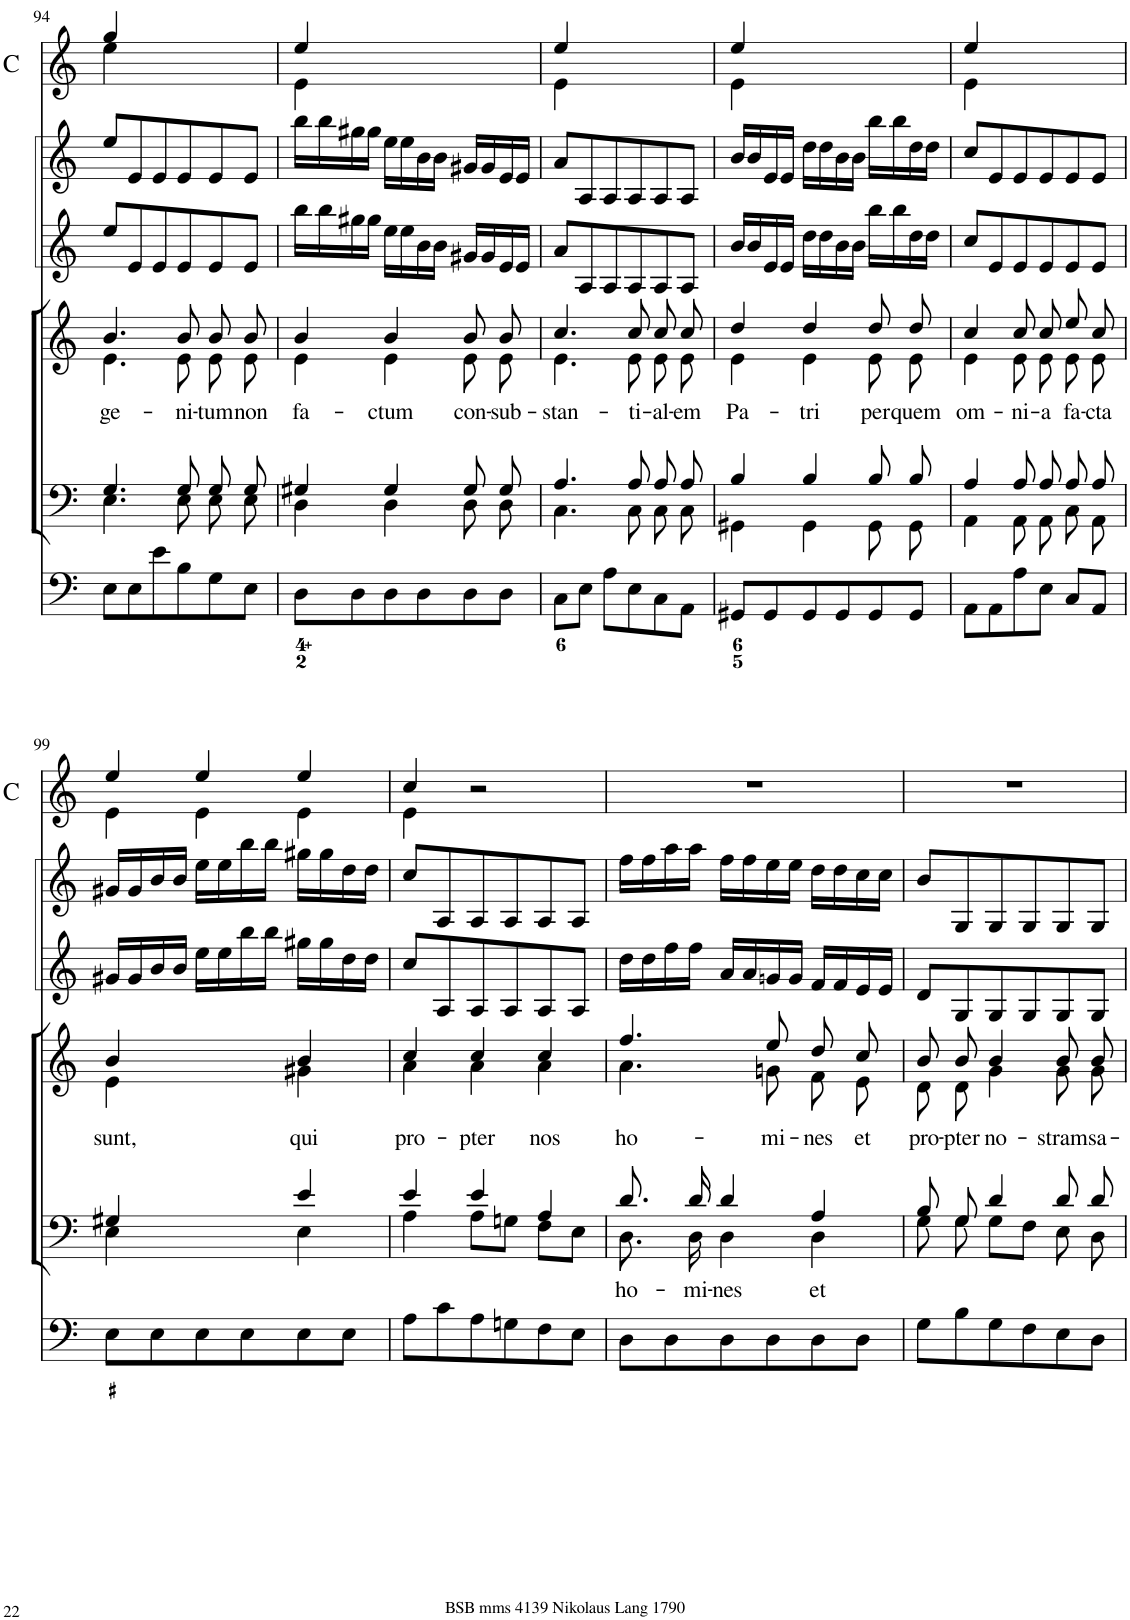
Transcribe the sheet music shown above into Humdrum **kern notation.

**kern	**kern	**text	**kern	**text	**kern	**kern	**kern
*part6	*part5	*part5	*part4	*part4	*part3	*part2	*part1
*staff6	*staff5	*staff5	*staff4	*staff4	*staff3	*staff2	*staff1
*I"Organ	*I"Voice	*	*I"Voice	*	*I"Violin	*I"Violini	*I"Clarini in C
*	*	*	*	*	*I'Vln	*I'Vln	*I'C
!!LO:PB:g=z
*clefF4	*clefF4	*	*clefG2	*	*clefG2	*clefG2	*clefG2
*k[]	*k[]	*	*k[]	*	*k[]	*k[]	*k[]
*M3/4	*M3/4	*	*M3/4	*	*M3/4	*M3/4	*M3/4
=94	=94	=94	=94	=94	=94	=94	=94
*	*^	*	*	*	*	*	*
!	!	!	!	!	!LO:LY:b	!	!	!
*	*	*	*	*^	*	*	*	*^
8E\L	4.G/	4.E\	.	4.b/	4.e\	ge-	8ee/L	8ee/L	4gg/	4ee\
8E\	.	.	.	.	.	.	8e/	8e/	.	.
8e\	.	.	.	.	.	.	8e/	8e/	2ryy	2ryy
!	!	!	!	!	!	!LO:LY:b	!	!	!	!
8B\	8G/	8E\	.	8b/	8e\	-ni-	8e/	8e/	.	.
!	!	!	!	!	!	!LO:LY:b	!	!	!	!
8G\	8G/	8E\	.	8b/L	8e\L	-tum	8e/	8e/	.	.
!	!	!	!	!	!	!LO:LY:b	!	!	!	!
8E\J	8G/	8E\	.	8b/J	8e\J	non	8e/J	8e/J	.	.
=95	=95	=95	=95	=95	=95	=95	=95	=95	=95	=95
!	!	!	!	!	!	!LO:LY:b	!	!	!	!
8D\L	4G#X/	4D\	.	4b/	4e\	fa-	16bb\LL	16bb\LL	4ee/	4e\
.	.	.	.	.	.	.	16bb\	16bb\	.	.
8D\	.	.	.	.	.	.	16gg#X\	16gg#X\	.	.
.	.	.	.	.	.	.	16gg#\JJ	16gg#\JJ	.	.
!	!	!	!	!	!	!LO:LY:b	!	!	!	!
8D\	4G#/	4D\	.	4b/	4e\	-ctum	16ee\LL	16ee\LL	2ryy	2ryy
.	.	.	.	.	.	.	16ee\	16ee\	.	.
8D\	.	.	.	.	.	.	16b\	16b\	.	.
.	.	.	.	.	.	.	16b\JJ	16b\JJ	.	.
!	!	!	!	!	!	!LO:LY:b	!	!	!	!
8D\	8G#/	8D\	.	8b/L	8e\L	con-	16g#X/LL	16g#X/LL	.	.
.	.	.	.	.	.	.	16g#/	16g#/	.	.
!	!	!	!	!	!	!LO:LY:b	!	!	!	!
8D\J	8G#/	8D\	.	8b/J	8e\J	-sub-	16e/	16e/	.	.
.	.	.	.	.	.	.	16e/JJ	16e/JJ	.	.
=96	=96	=96	=96	=96	=96	=96	=96	=96	=96	=96
!	!	!	!	!	!	!LO:LY:b	!	!	!	!
8C\L	4.A/	4.C\	.	4.cc/	4.e\	-stan-	8a/L	8a/L	4ee/	4e\
8E\J	.	.	.	.	.	.	8A/	8A/	.	.
8A\L	.	.	.	.	.	.	8A/	8A/	2ryy	2ryy
!	!	!	!	!	!	!LO:LY:b	!	!	!	!
8E\	8A/	8C\	.	8cc/	8e\	-ti-	8A/	8A/	.	.
!	!	!	!	!	!	!LO:LY:b	!	!	!	!
8C\	8A/	8C\	.	8cc/L	8e\L	-al-	8A/	8A/	.	.
!	!	!	!	!	!	!LO:LY:b	!	!	!	!
8AA\J	8A/	8C\	.	8cc/J	8e\J	-em	8A/J	8A/J	.	.
=97	=97	=97	=97	=97	=97	=97	=97	=97	=97	=97
!	!	!	!	!	!	!LO:LY:b	!	!	!	!
8GG#X/L	4B/	4GG#X\	.	4dd/	4e\	Pa-	16b/LL	16b/LL	4ee/	4e\
.	.	.	.	.	.	.	16b/	16b/	.	.
8GG#/	.	.	.	.	.	.	16e/	16e/	.	.
.	.	.	.	.	.	.	16e/JJ	16e/JJ	.	.
!	!	!	!	!	!	!LO:LY:b	!	!	!	!
8GG#/	4B/	4GG#\	.	4dd/	4e\	-tri	16dd\LL	16dd\LL	2ryy	2ryy
.	.	.	.	.	.	.	16dd\	16dd\	.	.
8GG#/	.	.	.	.	.	.	16b\	16b\	.	.
.	.	.	.	.	.	.	16b\JJ	16b\JJ	.	.
!	!	!	!	!	!	!LO:LY:b	!	!	!	!
8GG#/	8B/	8GG#\	.	8dd/L	8e\L	per	16bb\LL	16bb\LL	.	.
.	.	.	.	.	.	.	16bb\	16bb\	.	.
!	!	!	!	!	!	!LO:LY:b	!	!	!	!
8GG#/J	8B/	8GG#\	.	8dd/J	8e\J	quem	16dd\	16dd\	.	.
.	.	.	.	.	.	.	16dd\JJ	16dd\JJ	.	.
=98	=98	=98	=98	=98	=98	=98	=98	=98	=98	=98
!	!	!	!	!	!	!LO:LY:b	!	!	!	!
8AA\L	4A/	4AA\	.	4cc/	4e\	om-	8cc/L	8cc/L	4ee/	4e\
8AA\	.	.	.	.	.	.	8e/	8e/	.	.
!	!	!	!	!	!	!LO:LY:b	!	!	!	!
8A\	8A/	8AA\	.	8cc/L	8e\L	-ni-	8e/	8e/	2ryy	2ryy
!	!	!	!	!	!	!LO:LY:b	!	!	!	!
8E\J	8A/	8AA\	.	8cc/J	8e\J	-a	8e/	8e/	.	.
!	!	!	!	!	!	!LO:LY:b	!	!	!	!
8C/L	8A/	8C\	.	8ee/L	8e\L	fa-	8e/	8e/	.	.
!	!	!	!	!	!	!LO:LY:b	!	!	!	!
8AA/J	8A/	8AA\	.	8cc/J	8e\J	-cta	8e/J	8e/J	.	.
!!LO:LB:g=z	!!
=99	=99	=99	=99	=99	=99	=99	=99	=99	=99	=99
!	!	!	!	!	!	!LO:LY:b	!	!	!	!
8E\L	4G#X/	4E\	.	4b/	4e\	sunt,	16g#X/LL	16g#X/LL	4ee/	4e\
.	.	.	.	.	.	.	16g#/	16g#/	.	.
8E\	.	.	.	.	.	.	16b/	16b/	.	.
.	.	.	.	.	.	.	16b/JJ	16b/JJ	.	.
8E\	4ryy	4ryy	.	4ryy	4ryy	.	16ee\LL	16ee\LL	4ee/	4e\
.	.	.	.	.	.	.	16ee\	16ee\	.	.
8E\	.	.	.	.	.	.	16bb\	16bb\	.	.
.	.	.	.	.	.	.	16bb\JJ	16bb\JJ	.	.
!	!	!	!	!	!	!LO:LY:b	!	!	!	!
8E\	4e/	4E\	.	4b/	4g#X\	qui	16gg#X\LL	16gg#X\LL	4ee/	4e\
.	.	.	.	.	.	.	16gg#\	16gg#\	.	.
8E\J	.	.	.	.	.	.	16dd\	16dd\	.	.
.	.	.	.	.	.	.	16dd\JJ	16dd\JJ	.	.
=100	=100	=100	=100	=100	=100	=100	=100	=100	=100	=100
!	!	!	!	!	!	!LO:LY:b	!	!	!	!
8A\L	4e/	4A\	.	4cc/	4a\	pro-	8cc/L	8cc/L	4cc/	4e\
8c\	.	.	.	.	.	.	8A/	8A/	.	.
!	!	!	!	!	!	!LO:LY:b	!	!	!	!
8A\	4e/	8A\L	.	4cc/	4a\	-pter	8A/	8A/	2r	2ryy
8Gn\	.	8Gn\J	.	.	.	.	8A/	8A/	.	.
!	!	!	!	!	!	!LO:LY:b	!	!	!	!
8F\	4A/	8F\L	.	4cc/	4a\	nos	8A/	8A/	.	.
8E\J	.	8E\J	.	.	.	.	8A/J	8A/J	.	.
*	*	*	*	*	*	*	*	*	*v	*v
=101	=101	=101	=101	=101	=101	=101	=101	=101	=101
!	!	!	!LO:LY:b	!	!	!LO:LY:b	!	!	!
8D\L	8.d/	8.D\	ho-	4.ff/	4.a\	ho-	16dd\LL	16ff\LL	2.r
.	.	.	.	.	.	.	16dd\	16ff\	.
8D\	.	.	.	.	.	.	16ff\	16aa\	.
!	!	!	!LO:LY:b	!	!	!	!	!	!
.	16d/	16D\	-mi-	.	.	.	16ff\JJ	16aa\JJ	.
!	!	!	!LO:LY:b	!	!	!	!	!	!
8D\	4d/	4D\	-nes	.	.	.	16a/LL	16ff\LL	.
.	.	.	.	.	.	.	16a/	16ff\	.
!	!	!	!	!	!	!LO:LY:b	!	!	!
8D\	.	.	.	8ee/	8gn\	-mi-	16gn/	16ee\	.
.	.	.	.	.	.	.	16g/JJ	16ee\JJ	.
!	!	!	!LO:LY:b	!	!	!LO:LY:b	!	!	!
8D\	4A/	4D\	et	8dd/L	8f\L	-nes	16f/LL	16dd\LL	.
.	.	.	.	.	.	.	16f/	16dd\	.
!	!	!	!	!	!	!LO:LY:b	!	!	!
8D\J	.	.	.	8cc/J	8e\J	et	16e/	16cc\	.
.	.	.	.	.	.	.	16e/JJ	16cc\JJ	.
=102	=102	=102	=102	=102	=102	=102	=102	=102	=102
!	!	!	!	!	!	!LO:LY:b	!	!	!
8G\L	8B/	8G\	.	8b/L	8d\L	pro-	8d/L	8b/L	2.r
!	!	!	!	!	!	!LO:LY:b	!	!	!
8B\	8G/	8G\	.	8b/J	8d\J	-pter	8G/	8G/	.
!	!	!	!	!	!	!LO:LY:b	!	!	!
8G\	4d/	8G\L	.	4b/	4g\	no-	8G/	8G/	.
8F\	.	8F\J	.	.	.	.	8G/	8G/	.
!	!	!	!	!	!	!LO:LY:b	!	!	!
8E\	8d/	8E\	.	8b/L	8g\L	-stram	8G/	8G/	.
!	!	!	!	!	!	!LO:LY:b	!	!	!
8D\J	8d/	8D\	.	8b/J	8g\J	sa-	8G/J	8G/J	.
*	*v	*v	*	*	*	*	*	*	*
*	*	*	*v	*v	*	*	*	*
=	=	=	=	=	=	=	=
*-	*-	*-	*-	*-	*-	*-	*-
